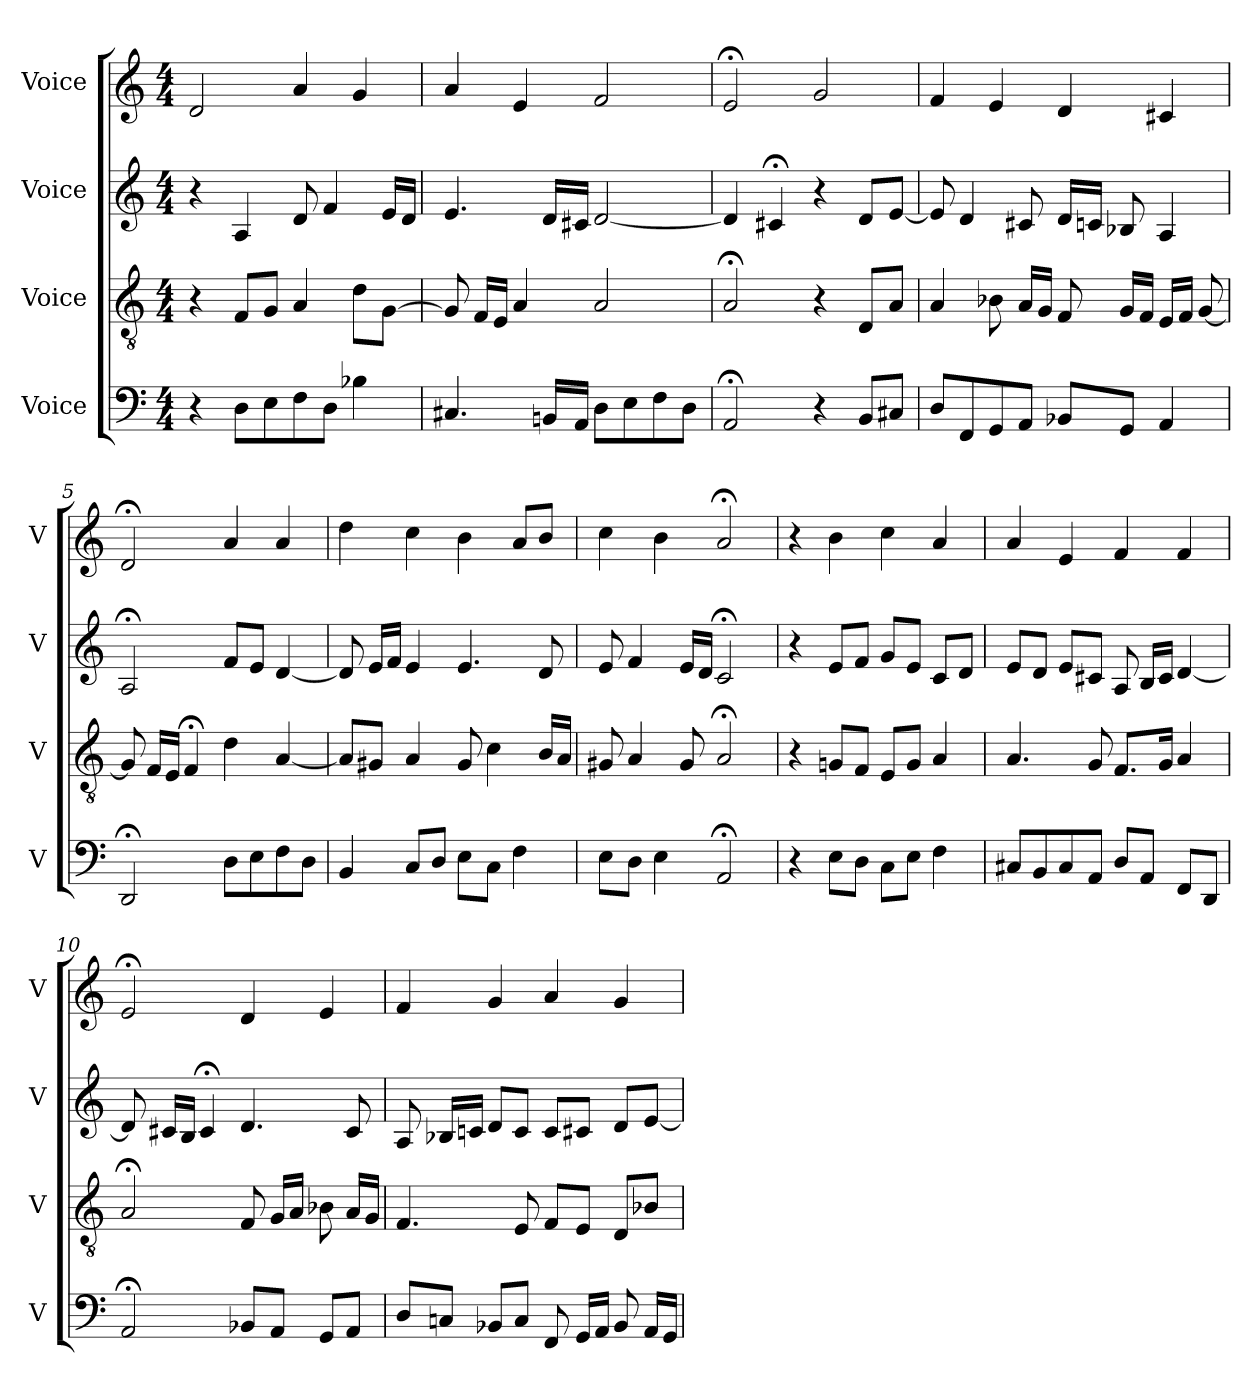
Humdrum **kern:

**kern	**kern	**kern	**kern
*part4	*part3	*part2	*part1
*staff4	*staff3	*staff2	*staff1
*I"Voice	*I"Voice	*I"Voice	*I"Voice
*I'V	*I'V	*I'V	*I'V
*clefF4	*clefGv2	*clefG2	*clefG2
*k[]	*k[]	*k[]	*k[]
*M4/4	*M4/4	*M4/4	*M4/4
*MM100	*MM100	*MM100	*MM100
=1	=1	=1	=1
4r	4r	4r	2d/
8D\L	8F/L	4A/	.
8E\	8G/J	.	.
8F\	4A/	8d/	4a/
8D\J	.	4f/	.
4B-X\	8d\L	.	4g/
.	[8G\J	16e/LL	.
.	.	16d/JJ	.
=2	=2	=2	=2
4.C#X/	8G/]	4.e/	4a/
.	16F/LL	.	.
.	16E/JJ	.	.
.	4A/	.	4e/
16BBn/LL	.	16d/LL	.
16AA/JJ	.	16c#X/JJ	.
8D\L	2A/	[2d/	2f/
8E\	.	.	.
8F\	.	.	.
8D\J	.	.	.
=3	=3	=3	=3
2AA;/	2A;/	4d/]	2e;/
.	.	4c#X;/	.
4r	4r	4r	2g/
8BB/L	8D/L	8d/L	.
8C#X/J	8A/J	[8e/J	.
!!LO:LB:g=z
=4	=4	=4	=4
8D/L	4A/	8e/]	4f/
8FF/	.	4d/	.
8GG/	8B-X\	.	4e/
8AA/J	16A/LL	8c#X/	.
.	16G/JJ	.	.
8BB-X/L	8F/	16d/LL	4d/
.	.	16cn/JJ	.
8GG/J	16G/LL	8B-X/	.
.	16F/JJ	.	.
4AA/	16E/LL	4A/	4c#X/
.	16F/JJ	.	.
.	[8G/	.	.
=5	=5	=5	=5
2DD;/	8G/]	2A;/	2d;/
.	16F/LL	.	.
.	16E/JJ	.	.
.	4F;/	.	.
8D\L	4d\	8f/L	4a/
8E\	.	8e/J	.
8F\	[4A/	[4d/	4a/
8D\J	.	.	.
=6	=6	=6	=6
4BB/	8A/L]	8d/]	4dd\
.	8G#X/J	16e/LL	.
.	.	16f/JJ	.
8C/L	4A/	4e/	4cc\
8D/J	.	.	.
8E\L	8G#/	4.e/	4b\
8C\J	4c\	.	.
4F\	.	.	8a/L
.	16B/LL	8d/	8b/J
.	16A/JJ	.	.
=7	=7	=7	=7
8E\L	8G#X/	8e/	4cc\
8D\J	4A/	4f/	.
4E\	.	.	4b\
.	8G#/	16e/LL	.
.	.	16d/JJ	.
2AA;/	2A;/	2c;/	2a;/
!!LO:LB:g=z
=8	=8	=8	=8
4r	4r	4r	4r
8E\L	8Gn/L	8e/L	4b\
8D\J	8F/J	8f/J	.
8C\L	8E/L	8g/L	4cc\
8E\J	8G/J	8e/J	.
4F\	4A/	8c/L	4a/
.	.	8d/J	.
=9	=9	=9	=9
8C#X/L	4.A/	8e/L	4a/
8BB/	.	8d/J	.
8C#/	.	8e/L	4e/
8AA/J	8G/	8c#X/J	.
8D/L	8.F/L	8A/	4f/
8AA/J	.	16B/LL	.
.	16G/Jk	16c#/JJ	.
8FF/L	4A/	[4d/	4f/
8DD/J	.	.	.
=10	=10	=10	=10
2AA;/	2A;/	8d/]	2e;/
.	.	16c#X/LL	.
.	.	16B/JJ	.
.	.	4c#;/	.
8BB-X/L	8F/	4.d/	4d/
8AA/J	16G/LL	.	.
.	16A/JJ	.	.
8GG/L	8B-X\	.	4e/
8AA/J	16A/LL	8c#/	.
.	16G/JJ	.	.
!!LO:PB:g=z
=11	=11	=11	=11
8D/L	4.F/	8A/	4f/
8Cn/J	.	16B-X/LL	.
.	.	16cn/JJ	.
8BB-X/L	.	8d/L	4g/
8C/J	8E/	8c/J	.
8FF/	8F/L	8c/L	4a/
16GG/LL	8E/J	8c#X/J	.
16AA/JJ	.	.	.
8BB-/	8D/L	8d/L	4g/
16AA/LL	8B-X/J	[8e/J	.
16GG/JJ	.	.	.
=	=	=	=
*-	*-	*-	*-
